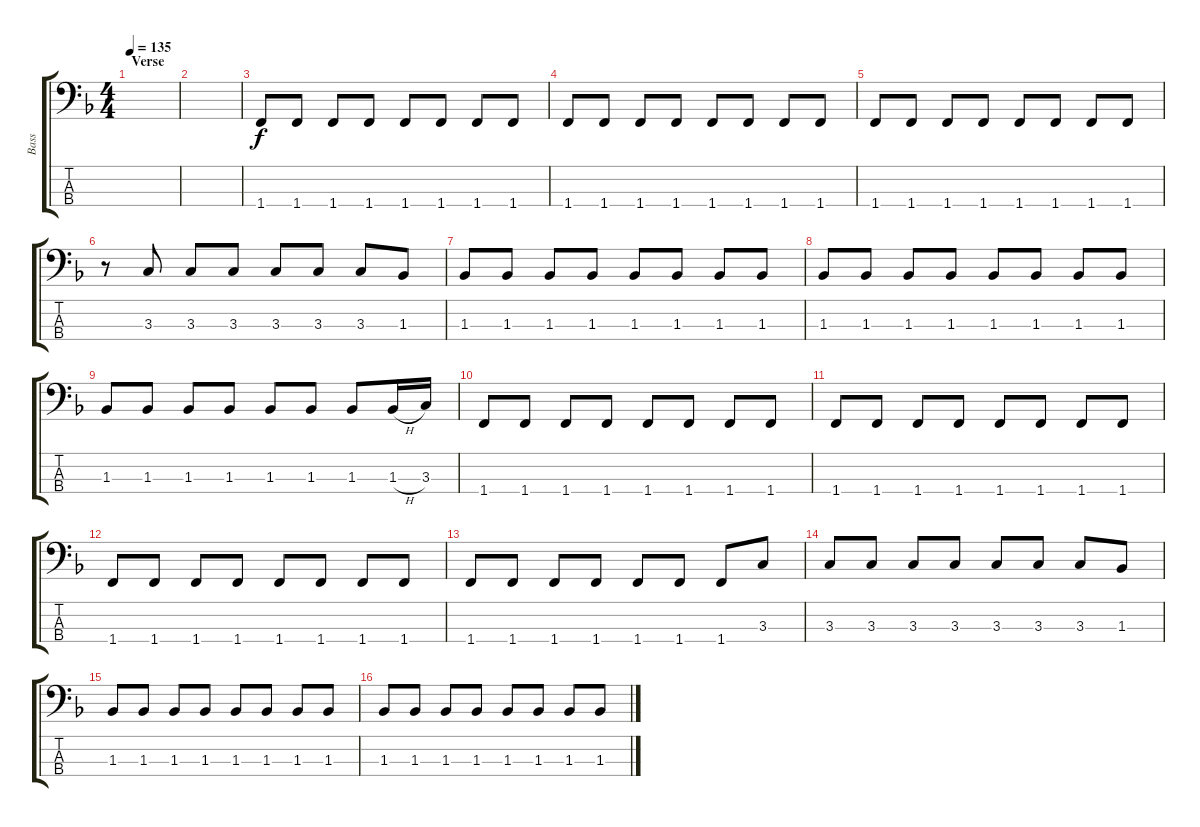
\track ("Bass" "Bass") {instrument electricbassfinger}
\staff {score tabs}
\tuning (G2 D2 A1 E1) {hide}
\ts (4 4)
\section ("" "Verse")
\tempo 135
\clef f4
\ks f
|
|
1.4.8 1.4.8 1.4.8 1.4.8 1.4.8 1.4.8 1.4.8 1.4.8 |
1.4.8 1.4.8 1.4.8 1.4.8 1.4.8 1.4.8 1.4.8 1.4.8 |
1.4.8 1.4.8 1.4.8 1.4.8 1.4.8 1.4.8 1.4.8 1.4.8 |
r.8 3.3.8 3.3.8 3.3.8 3.3.8 3.3.8 3.3.8 1.3.8 |
1.3.8 1.3.8 1.3.8 1.3.8 1.3.8 1.3.8 1.3.8 1.3.8 |
1.3.8 1.3.8 1.3.8 1.3.8 1.3.8 1.3.8 1.3.8 1.3.8 |
1.3.8 1.3.8 1.3.8 1.3.8 1.3.8 1.3.8 1.3.8 1.3{h}.16 3.3.16 |
1.4.8 1.4.8 1.4.8 1.4.8 1.4.8 1.4.8 1.4.8 1.4.8 |
1.4.8 1.4.8 1.4.8 1.4.8 1.4.8 1.4.8 1.4.8 1.4.8 |
1.4.8 1.4.8 1.4.8 1.4.8 1.4.8 1.4.8 1.4.8 1.4.8 |
1.4.8 1.4.8 1.4.8 1.4.8 1.4.8 1.4.8 1.4.8 3.3.8 |
3.3.8 3.3.8 3.3.8 3.3.8 3.3.8 3.3.8 3.3.8 1.3.8 |
1.3.8 1.3.8 1.3.8 1.3.8 1.3.8 1.3.8 1.3.8 1.3.8 |
1.3.8 1.3.8 1.3.8 1.3.8 1.3.8 1.3.8 1.3.8 1.3.8
